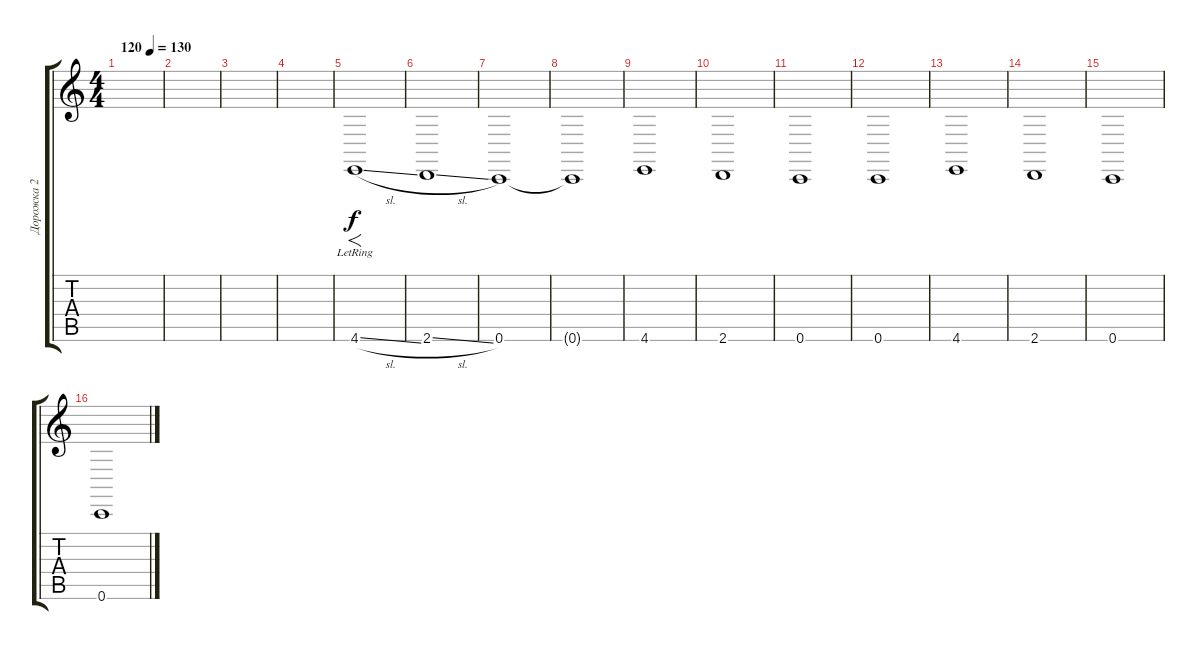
\track ("Дорожка 2" "Дорожка 2") {instrument stringensemble2}
\staff {score tabs}
\tuning (D4 A3 F3 C3 G2 C2) {hide}
\ts (4 4)
\tempo (130 "120")
\clef g2
\ks c
|
|
|
|
4.6{sl lr}.1{f} |
2.6{sl}.1 |
0.6.1 |
0.6{t}.1 |
4.6.1 |
2.6.1 |
0.6.1 |
0.6.1 |
4.6.1 |
2.6.1 |
0.6.1 |
0.6.1
